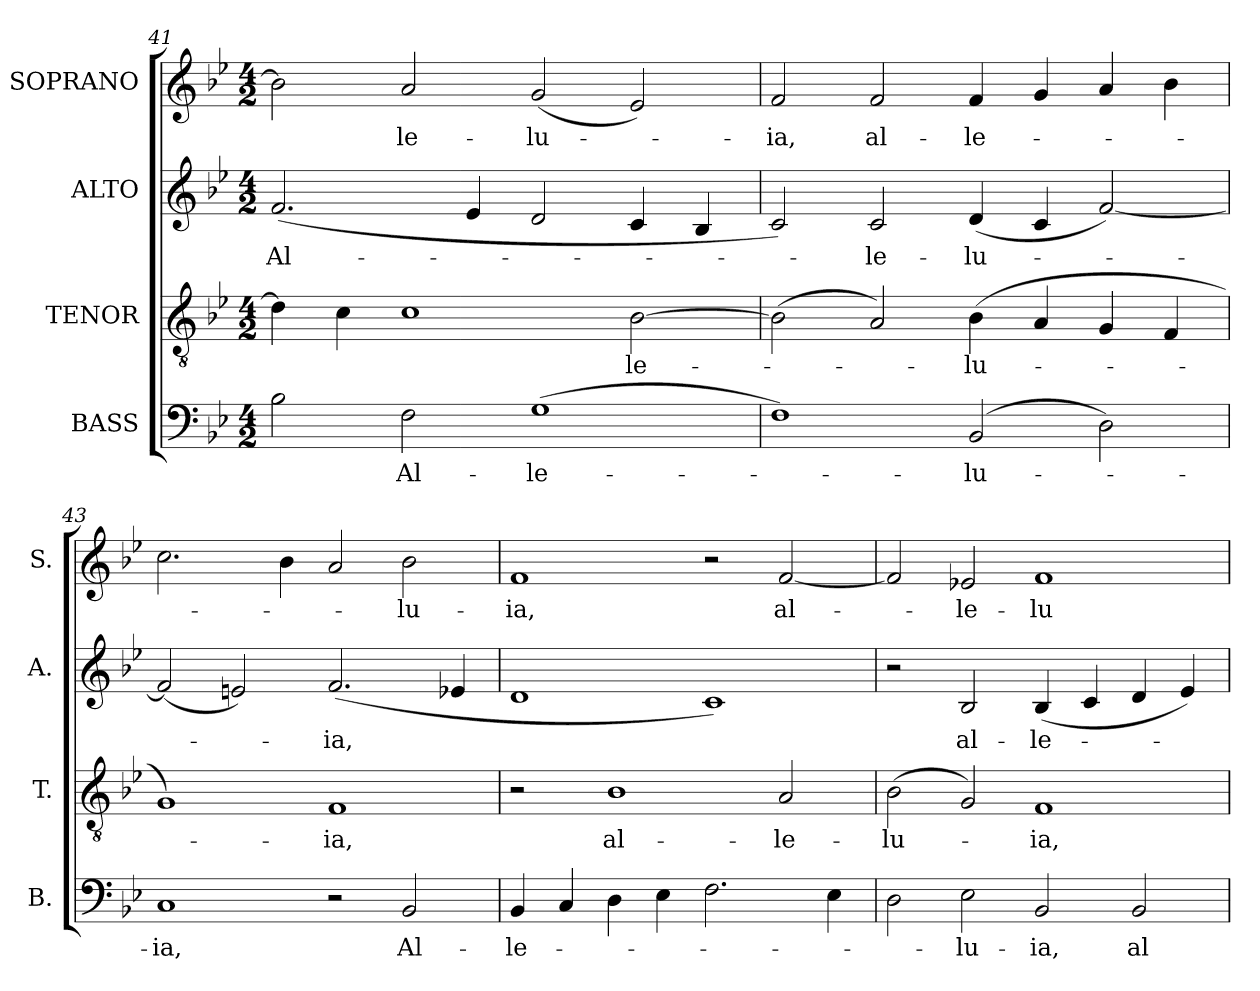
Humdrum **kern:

**kern	**text	**kern	**text	**kern	**text	**kern	**text
*part4	*part4	*part3	*part3	*part2	*part2	*part1	*part1
*staff4	*staff4	*staff3	*staff3	*staff2	*staff2	*staff1	*staff1
*I"BASS	*	*I"TENOR	*	*I"ALTO	*	*I"SOPRANO	*
*I'B.	*	*I'T.	*	*I'A.	*	*I'S.	*
!!LO:PB:g=z
*clefF4	*	*clefGv2	*	*clefG2	*	*clefG2	*
*	*	*ITrd7c12	*	*	*	*	*
*k[b-e-]	*	*k[b-e-]	*	*k[b-e-]	*	*k[b-e-]	*
*B-:	*	*B-:	*	*B-:	*	*B-:	*
*M4/2	*	*M4/2	*	*M4/2	*	*M4/2	*
=41	=41	=41	=41	=41	=41	=41	=41
!	!	!	!	!	!LO:LY:b:color=#000000	!	!
2B-i\	.	4Di\]	.	(2.fi/	Al-	2b-i\]	.
.	.	4Ci\	.	.	.	.	.
!	!LO:LY:b:color=#000000	!	!	!	!	!	!
!	!	!	!	!	!	!	!LO:LY:b:color=#000000
2Fi\	Al-	1Ci	.	.	.	2ai/	-le-
.	.	.	.	4e-i/	.	.	.
!	!LO:LY:b:color=#000000	!	!	!	!	!	!
!	!	!	!	!	!	!	!LO:LY:b:color=#000000
(1Gi	-le-	.	.	2di/	.	(2gi/	-lu-
!	!	!	!LO:LY:b:color=#000000	!	!	!	!
.	.	[2BB-i\	-le-	4ci/	.	2e-i/)	.
.	.	.	.	4B-i/	.	.	.
=42	=42	=42	=42	=42	=42	=42	=42
!	!	!	!	!	!	!	!LO:LY:b:color=#000000
1Fi)	.	(2BB-i\]	.	2ci/)	.	2fi/	-ia,
!	!	!	!	!	!LO:LY:b:color=#000000	!	!
!	!	!	!	!	!	!	!LO:LY:b:color=#000000
.	.	2AAi/)	.	2ci/	-le-	2fi/	al-
!	!LO:LY:b:color=#000000	!	!	!	!	!	!
!	!	!	!LO:LY:b:color=#000000	!	!	!	!
!	!	!	!	!	!LO:LY:b:color=#000000	!	!
!	!	!	!	!	!	!	!LO:LY:b:color=#000000
(2BB-i/	-lu-	(4BB-i\	-lu-	(4di/	-lu-	4fi/	-le-
.	.	4AAi/	.	4ci/	.	4gi/	.
2Di\)	.	4GGi/	.	[2fi/)	.	4ai/	.
.	.	4FFi/	.	.	.	4b-i\	.
=43	=43	=43	=43	=43	=43	=43	=43
!	!LO:LY:b:color=#000000	!	!	!	!	!	!
1Ci	-ia,	1GGi)	.	(2fi/]	.	2.cci\	.
.	.	.	.	2eni/)	.	.	.
.	.	.	.	.	.	4b-i\	.
!	!	!	!LO:LY:b:color=#000000	!	!	!	!
!	!	!	!	!	!LO:LY:b:color=#000000	!	!
2r	.	1FFi	-ia,	(2.fi/	-ia,	2ai/	.
!	!LO:LY:b:color=#000000	!	!	!	!	!	!
!	!	!	!	!	!	!	!LO:LY:b:color=#000000
2BB-i/	Al-	.	.	.	.	2b-i\	-lu-
.	.	.	.	4e-Xi/	.	.	.
=44	=44	=44	=44	=44	=44	=44	=44
!	!LO:LY:b:color=#000000	!	!	!	!	!	!
!	!	!	!	!	!	!	!LO:LY:b:color=#000000
4BB-i/	-le-	2r	.	1di	.	1fi	-ia,
4Ci/	.	.	.	.	.	.	.
!	!	!	!LO:LY:b:color=#000000	!	!	!	!
4Di\	.	1BB-i	al-	.	.	.	.
4E-i\	.	.	.	.	.	.	.
2.Fi\	.	.	.	1ci)	.	2r	.
!	!	!	!LO:LY:b:color=#000000	!	!	!	!
!	!	!	!	!	!	!	!LO:LY:b:color=#000000
.	.	2AAi/	-le-	.	.	[2fi/	al-
4E-i\	.	.	.	.	.	.	.
=45	=45	=45	=45	=45	=45	=45	=45
!	!	!	!LO:LY:b:color=#000000	!	!	!	!
2Di\	.	(2BB-i\	-lu-	2r	.	2fi/]	.
!	!LO:LY:b:color=#000000	!	!	!	!	!	!
!	!	!	!	!	!LO:LY:b:color=#000000	!	!
!	!	!	!	!	!	!	!LO:LY:b:color=#000000
2E-i\	-lu-	2GGi/)	.	2B-i/	al-	2e-Xi/	-le-
!	!LO:LY:b:color=#000000	!	!	!	!	!	!
!	!	!	!LO:LY:b:color=#000000	!	!	!	!
!	!	!	!	!	!LO:LY:b:color=#000000	!	!
!	!	!	!	!	!	!	!LO:LY:b:color=#000000
2BB-i/	-ia,	1FFi	-ia,	(4B-i/	-le-	1fi	-lu-
.	.	.	.	4ci/	.	.	.
!	!LO:LY:b:color=#000000	!	!	!	!	!	!
2BB-i/	al-	.	.	4di/	.	.	.
.	.	.	.	4e-i/)	.	.	.
=	=	=	=	=	=	=	=
*-	*-	*-	*-	*-	*-	*-	*-
